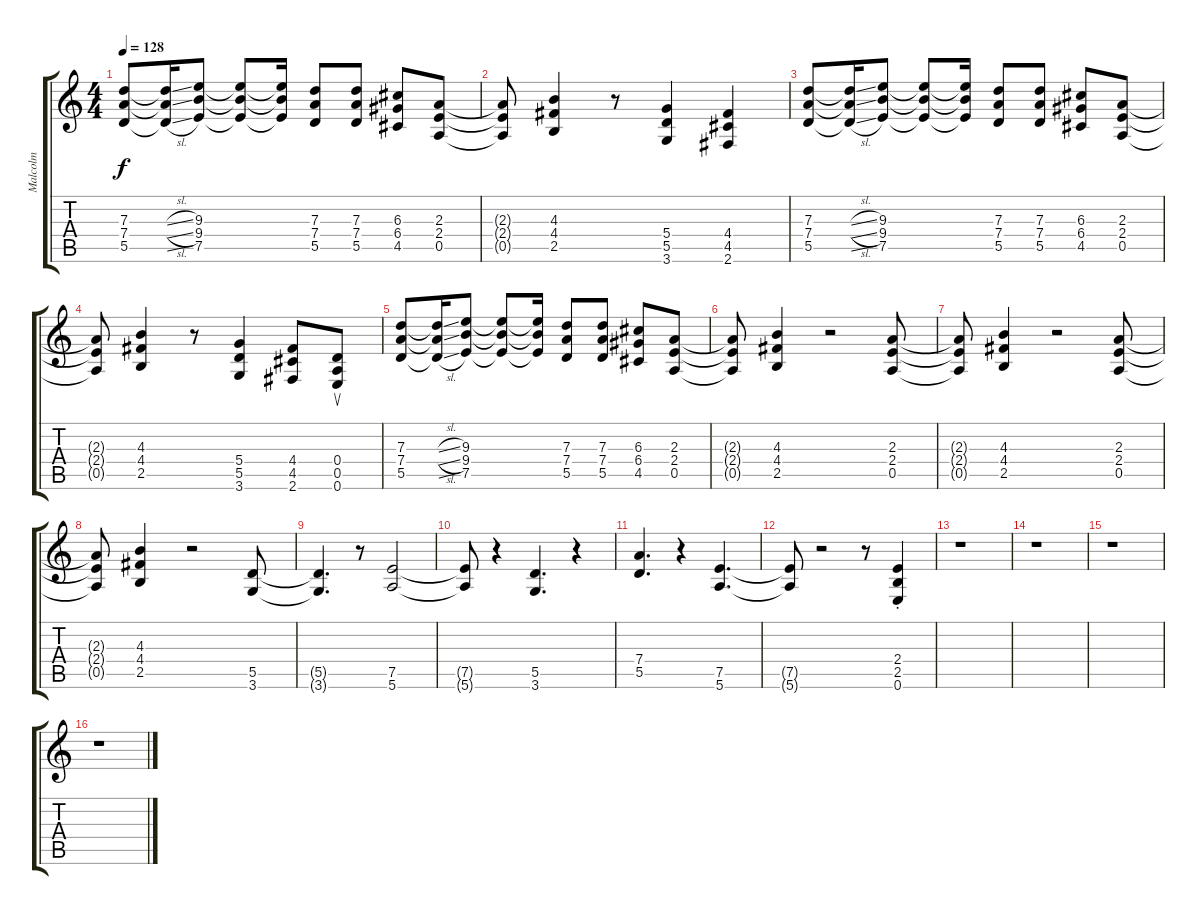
\track ("Malcolm" "Malcolm") {instrument distortionguitar}
\staff {score tabs}
\tuning (E4 B3 G3 D3 A2 E2) {hide}
\ts (4 4)
\tempo 128
\clef g2
\ks c
(7.3 7.4 5.5).8{dy f} (7.3{sl t} 7.4{sl t} 5.5{sl t}).16 (9.3 9.4 7.5).8 (9.3{t} 9.4{t} 7.5{t}).8 (9.3{t} 9.4{t} 7.5{t}).16 (7.3 7.4 5.5).8 (7.3 7.4 5.5).8 (6.3 6.4 4.5).8 (2.3 2.4 0.5).8 |
(2.3{t} 2.4{t} 0.5{t}).8 (4.3 4.4 2.5).4 r.8 (5.4 5.5 3.6).4 (4.4 4.5 2.6).4 |
(7.3 7.4 5.5).8 (7.3{sl t} 7.4{sl t} 5.5{sl t}).16 (9.3 9.4 7.5).8 (9.3{t} 9.4{t} 7.5{t}).8 (9.3{t} 9.4{t} 7.5{t}).16 (7.3 7.4 5.5).8 (7.3 7.4 5.5).8 (6.3 6.4 4.5).8 (2.3 2.4 0.5).8 |
(2.3{t} 2.4{t} 0.5{t}).8 (4.3 4.4 2.5).4 r.8 (5.4 5.5 3.6).4 (4.4 4.5 2.6).8 (0.4 0.5 0.6).8{su} |
(7.3 7.4 5.5).8 (7.3{sl t} 7.4{sl t} 5.5{sl t}).16 (9.3 9.4 7.5).8 (9.3{t} 9.4{t} 7.5{t}).8 (9.3{t} 9.4{t} 7.5{t}).16 (7.3 7.4 5.5).8 (7.3 7.4 5.5).8 (6.3 6.4 4.5).8 (2.3 2.4 0.5).8 |
(2.3{t} 2.4{t} 0.5{t}).8 (4.3 4.4 2.5).4 r.2 (2.3 2.4 0.5).8 |
(2.3{t} 2.4{t} 0.5{t}).8 (4.3 4.4 2.5).4 r.2 (2.3 2.4 0.5).8 |
(2.3{t} 2.4{t} 0.5{t}).8 (4.3 4.4 2.5).4 r.2 (5.5 3.6).8 |
(5.5{t} 3.6{t}).4{d} r.8 (7.5 5.6).2 |
(7.5{t} 5.6{t}).8 r.4 (5.5 3.6).4{d} r.4 |
(7.4 5.5).4{d} r.4 (7.5 5.6).4{d} |
(7.5{t} 5.6{t}).8 r.2 r.8 (2.4{st} 2.5{st} 0.6{st}).4 |
r.1 |
r.1 |
r.1 |
r.1
